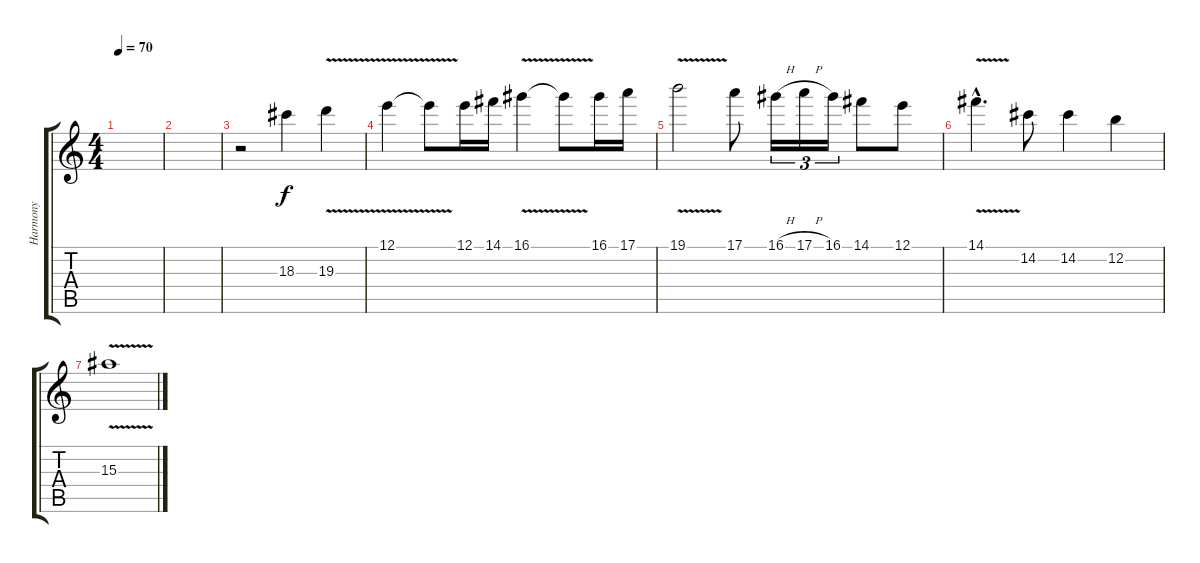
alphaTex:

\track ("Harmony" "Harmony") {instrument distortionguitar}
\staff {score tabs}
\tuning (E4 B3 G3 D3 A2 E2) {hide}
\ts (4 4)
\tempo 70
\clef g2
\ks c
|
|
r.2 18.3.4 19.3{v}.4 |
12.1{v}.4 12.1{t}.8 12.1.16 14.1.16 16.1{v}.4 16.1{t}.8 16.1.16 17.1.16 |
19.1{v}.2 17.1.8 16.1{h}.16{tu (3 2)} 17.1{h}.16{tu (3 2)} 16.1.16{tu (3 2)} 14.1.8 12.1.8 |
14.1{v hac}.4{d} 14.2.8 14.2.4 12.2.4 |
15.3{v}.1
